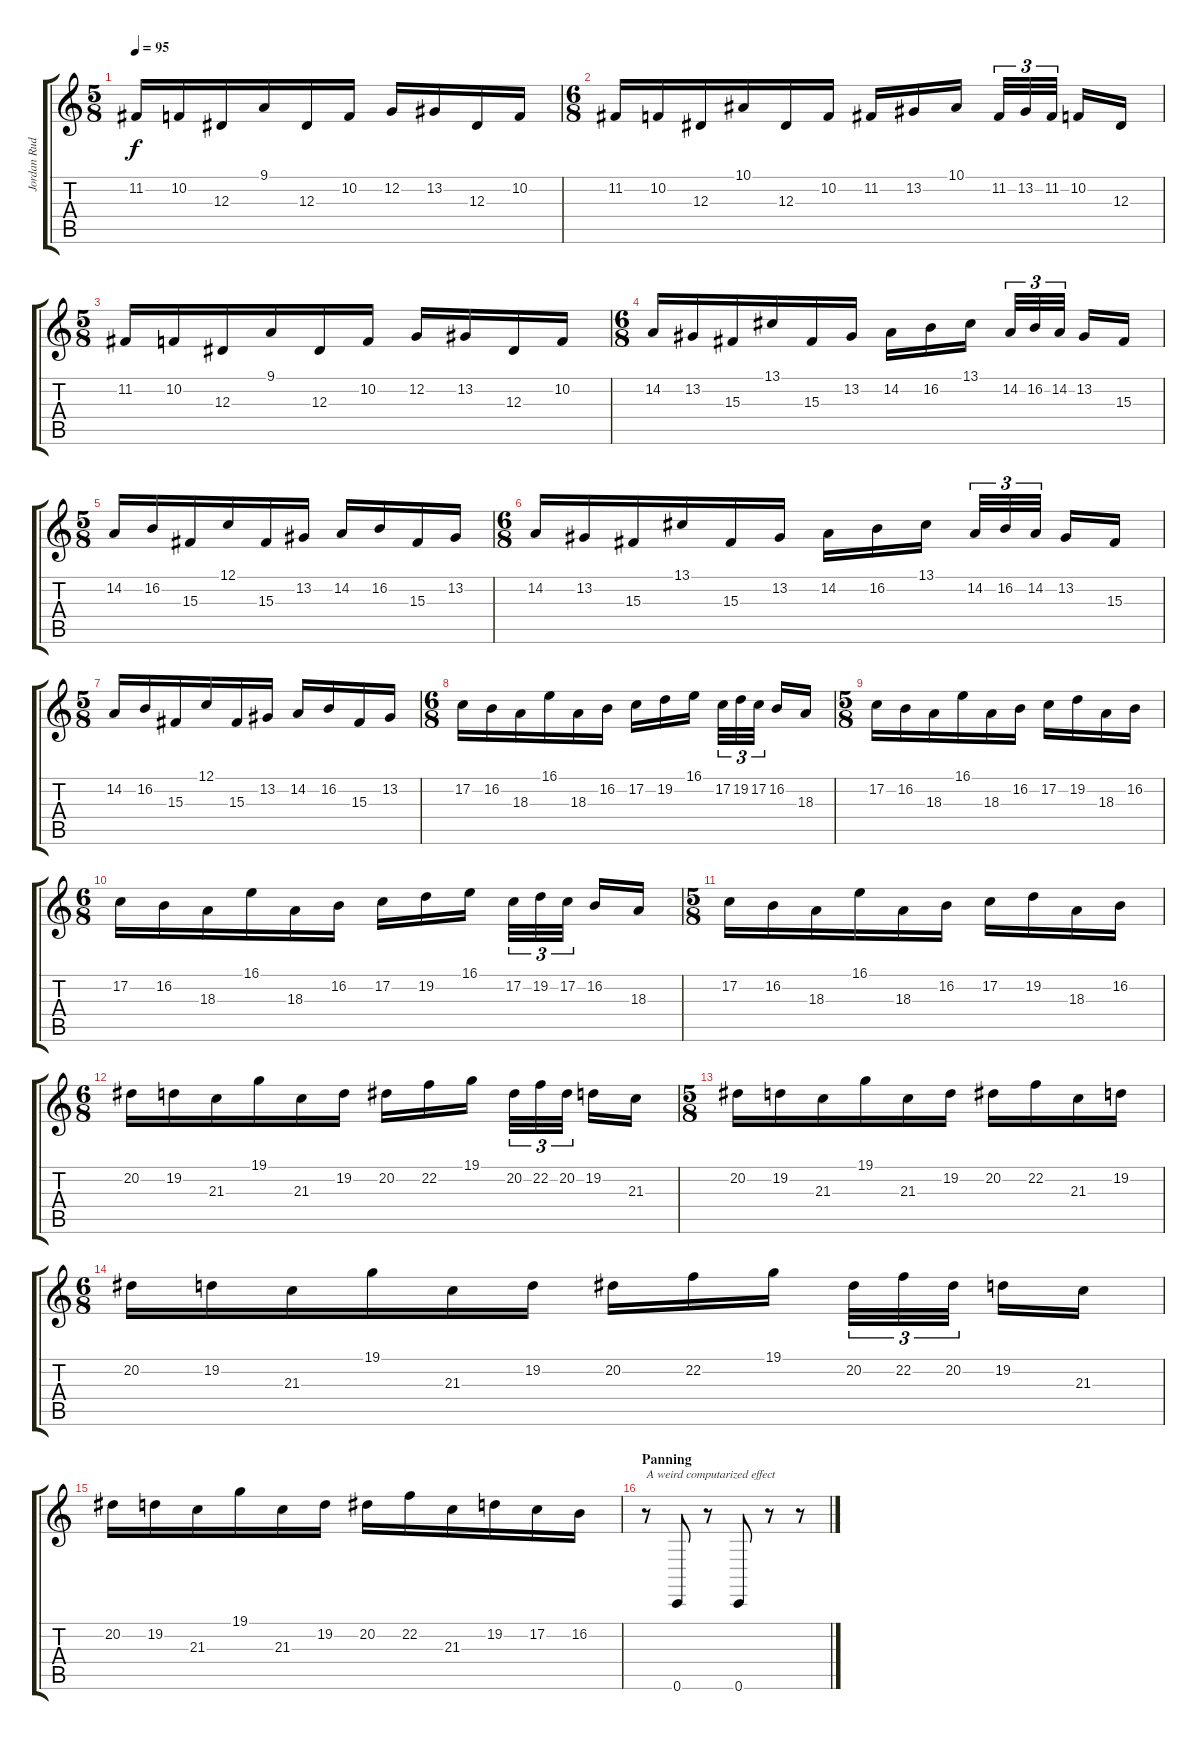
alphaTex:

\track ("Jordan Rudess" "Jordan Rud") {instrument lead1square}
\staff {score tabs}
\tuning (C4 G3 Eb3 Bb2 F2 C2) {hide}
\ts (5 8)
\tempo 95
\clef g2
\ks c
11.2.16{dy f} 10.2.16 12.3.16 9.1.16 12.3.16 10.2.16 12.2.16 13.2.16 12.3.16 10.2.16 |
\ts (6 8)
11.2.16 10.2.16 12.3.16 10.1.16 12.3.16 10.2.16 11.2.16 13.2.16 10.1.16 11.2.32{tu (3 2)} 13.2.32{tu (3 2)} 11.2.32{tu (3 2)} 10.2.16 12.3.16 |
\ts (5 8)
11.2.16 10.2.16 12.3.16 9.1.16 12.3.16 10.2.16 12.2.16 13.2.16 12.3.16 10.2.16 |
\ts (6 8)
14.2.16 13.2.16 15.3.16 13.1.16 15.3.16 13.2.16 14.2.16 16.2.16 13.1.16 14.2.32{tu (3 2)} 16.2.32{tu (3 2)} 14.2.32{tu (3 2)} 13.2.16 15.3.16 |
\ts (5 8)
14.2.16 16.2.16 15.3.16 12.1.16 15.3.16 13.2.16 14.2.16 16.2.16 15.3.16 13.2.16 |
\ts (6 8)
14.2.16 13.2.16 15.3.16 13.1.16 15.3.16 13.2.16 14.2.16 16.2.16 13.1.16 14.2.32{tu (3 2)} 16.2.32{tu (3 2)} 14.2.32{tu (3 2)} 13.2.16 15.3.16 |
\ts (5 8)
14.2.16 16.2.16 15.3.16 12.1.16 15.3.16 13.2.16 14.2.16 16.2.16 15.3.16 13.2.16 |
\ts (6 8)
17.2.16 16.2.16 18.3.16 16.1.16 18.3.16 16.2.16 17.2.16 19.2.16 16.1.16 17.2.32{tu (3 2)} 19.2.32{tu (3 2)} 17.2.32{tu (3 2)} 16.2.16 18.3.16 |
\ts (5 8)
17.2.16 16.2.16 18.3.16 16.1.16 18.3.16 16.2.16 17.2.16 19.2.16 18.3.16 16.2.16 |
\ts (6 8)
17.2.16 16.2.16 18.3.16 16.1.16 18.3.16 16.2.16 17.2.16 19.2.16 16.1.16 17.2.32{tu (3 2)} 19.2.32{tu (3 2)} 17.2.32{tu (3 2)} 16.2.16 18.3.16 |
\ts (5 8)
17.2.16 16.2.16 18.3.16 16.1.16 18.3.16 16.2.16 17.2.16 19.2.16 18.3.16 16.2.16 |
\ts (6 8)
20.2.16 19.2.16 21.3.16 19.1.16 21.3.16 19.2.16 20.2.16 22.2.16 19.1.16 20.2.32{tu (3 2)} 22.2.32{tu (3 2)} 20.2.32{tu (3 2)} 19.2.16 21.3.16 |
\ts (5 8)
20.2.16 19.2.16 21.3.16 19.1.16 21.3.16 19.2.16 20.2.16 22.2.16 21.3.16 19.2.16 |
\ts (6 8)
20.2.16 19.2.16 21.3.16 19.1.16 21.3.16 19.2.16 20.2.16 22.2.16 19.1.16 20.2.32{tu (3 2)} 22.2.32{tu (3 2)} 20.2.32{tu (3 2)} 19.2.16 21.3.16 |
20.2.16 19.2.16 21.3.16 19.1.16 21.3.16 19.2.16 20.2.16 22.2.16 21.3.16 19.2.16 17.2.16 16.2.16 |
\section ("" "Panning")
r.8{txt "A weird computarized effect" volume 9 instrument gunshot} 0.6.8 r.8 0.6.8 r.8 r.8
